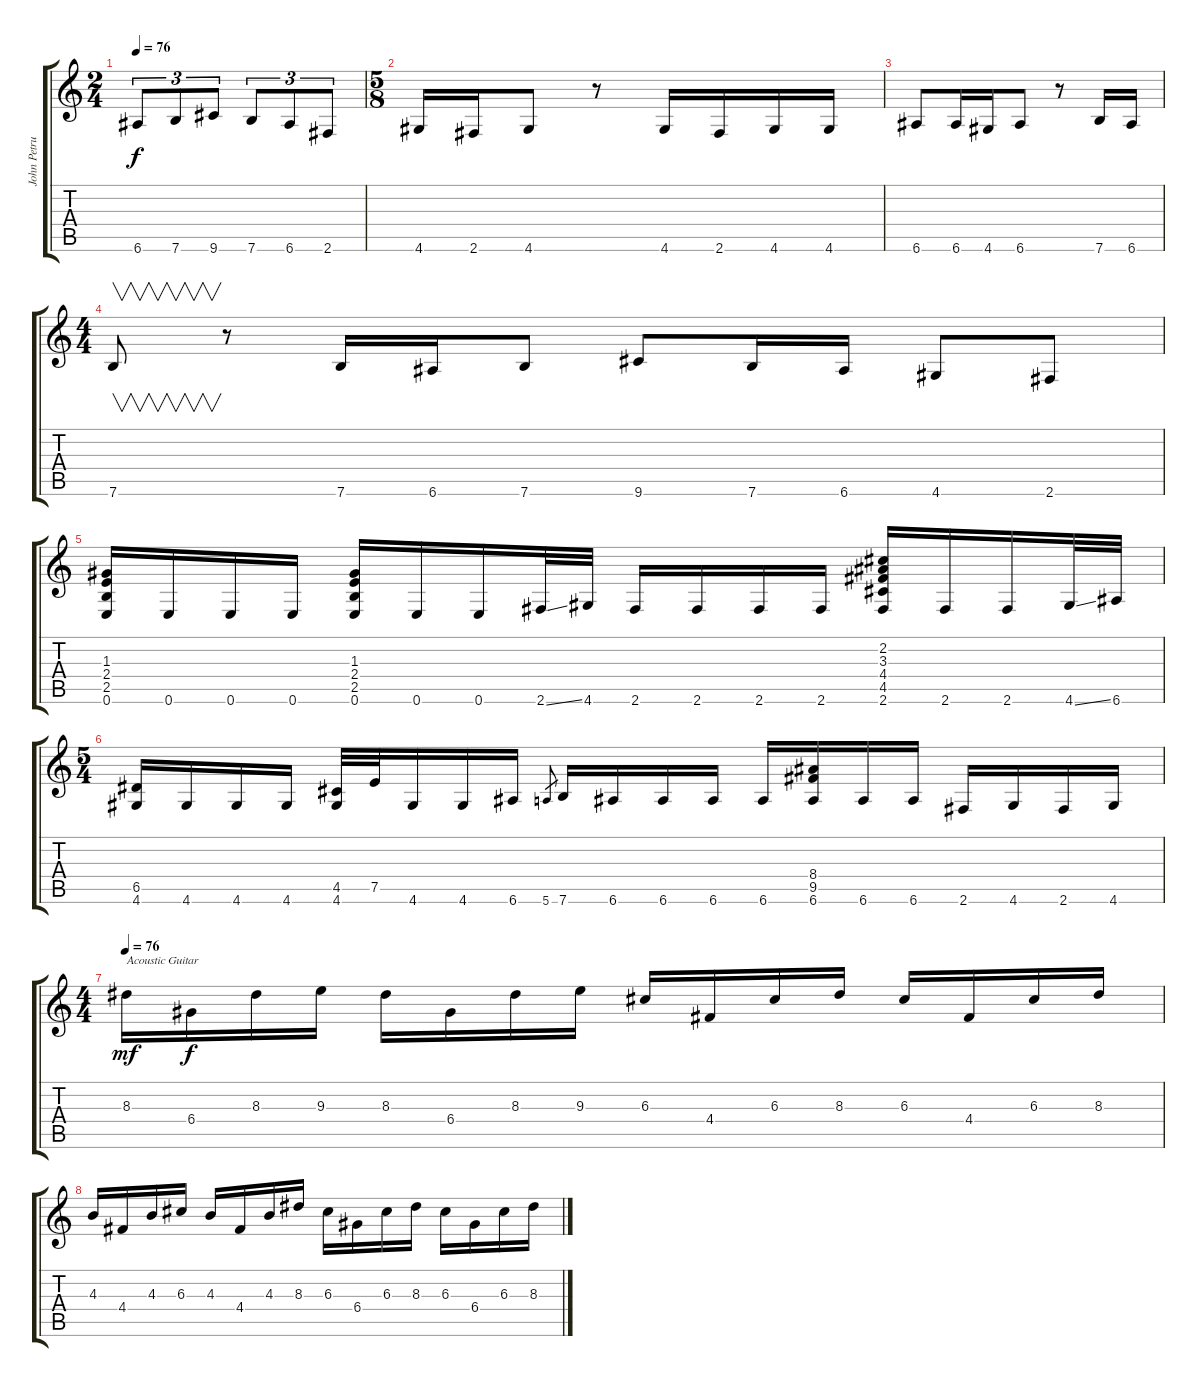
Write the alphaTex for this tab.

\track ("John Petrucci - 6 Strings Guitar" "John Petru") {instrument distortionguitar}
\staff {score tabs}
\tuning (E4 B3 G3 D3 A2 E2) {hide}
\ts (2 4)
\tempo 76
\clef g2
\ks c
6.6.8{tu (3 2) dy f} 7.6.8{tu (3 2)} 9.6.8{tu (3 2)} 7.6.8{tu (3 2)} 6.6.8{tu (3 2)} 2.6.8{tu (3 2)} |
\ts (5 8)
4.6.16 2.6.16 4.6.8 r.8 4.6.16 2.6.16 4.6.16 4.6.16 |
6.6.8 6.6.16 4.6.16 6.6.8 r.8 7.6.16 6.6.16 |
\ts (4 4)
7.6.8{v} r.8 7.6.16 6.6.16 7.6.8 9.6.8 7.6.16 6.6.16 4.6.8 2.6.8 |
(1.3 2.4 2.5 0.6).16 0.6.16 0.6.16 0.6.16 (1.3 2.4 2.5 0.6).16 0.6.16 0.6.16 2.6{ss}.32 4.6.32 2.6.16 2.6.16 2.6.16 2.6.16 (2.2 3.3 4.4 4.5 2.6).16 2.6.16 2.6.16 4.6{ss}.32 6.6.32 |
\ts (5 4)
(6.5 4.6).16 4.6.16 4.6.16 4.6.16 (4.5 4.6).32 7.5.32 4.6.16 4.6.16 6.6.16 5.6.8{gr} 7.6.16 6.6.16 6.6.16 6.6.16 6.6.16 (8.4 9.5 6.6).16 6.6.16 6.6.16 2.6.16 4.6.16 2.6.16 4.6.16 |
\ts (4 4)
\tempo 76
8.3.16{txt "Acoustic Guitar" dy mf instrument acousticguitarsteel} 6.4.16{dy f} 8.3.16 9.3.16 8.3.16 6.4.16 8.3.16 9.3.16 6.3.16 4.4.16 6.3.16 8.3.16 6.3.16 4.4.16 6.3.16 8.3.16 |
4.3.16 4.4.16 4.3.16 6.3.16 4.3.16 4.4.16 4.3.16 8.3.16 6.3.16 6.4.16 6.3.16 8.3.16 6.3.16 6.4.16 6.3.16 8.3.16
